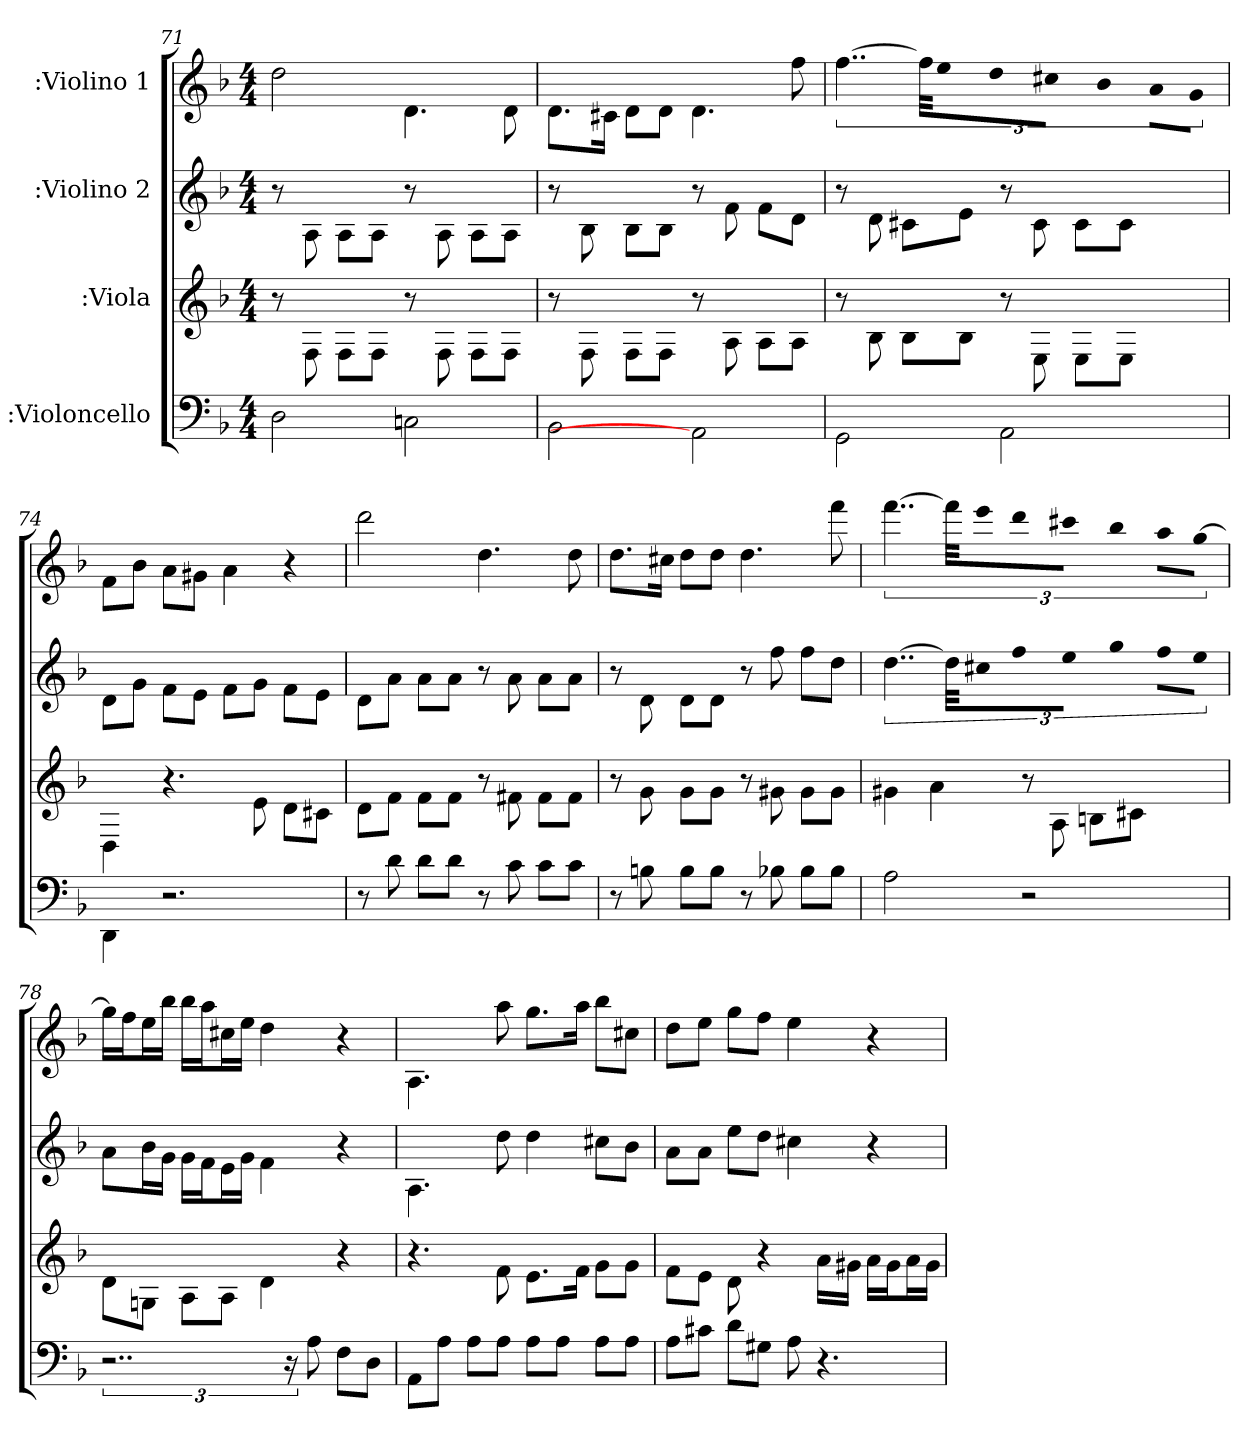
**kern	**kern	**kern	**kern
*part4	*part3	*part2	*part1
*staff4	*staff3	*staff2	*staff1
*I":Violoncello	*I":Viola	*I":Violino 2	*I":Violino 1
*k[b-]	*k[b-]	*k[b-]	*k[b-]
*d:	*d:	*d:	*d:
*M4/4	*M4/4	*M4/4	*M4/4
=71	=71	=71	=71
2D\	8r	8r	2dd\
.	8F\	8A\	.
.	8F\L	8A\L	.
.	8F\J	8A\J	.
2Cn\	8r	8r	4.d\
.	8F\	8A\	.
.	8F\L	8A\L	.
.	8F\J	8A\J	8d\
=72	=72	=72	=72
2BB-\	8r	8r	8.d\L
.	8F\	8B-\	.
.	.	.	16c#X\Jk
.	8F\L	8B-\L	8d\L
.	8F\J	8B-\J	8d\J
2AA\]	8r	8r	4.d\
.	8A\	8f\	.
.	8A\L	8f\L	.
.	8A\J	8d\J	8ff\
=73	=73	=73	=73
2GG\	8r	8r	[6..ff\
.	8B-\	8d\	.
.	8B-\L	8c#X\L	.
.	.	.	48ff\KLL]
.	.	.	16ee\J
.	8B-\J	8e\J	16dd\L
.	.	.	16cc#X\JJ
2AA\	8r	8r	4b-\
.	8E\	8c#\	.
.	8E\L	8c#\L	8a\L
.	8E\J	8c#\J	8g\J
=74	=74	=74	=74
4DD\	4D\	8d\L	8f\L
.	.	8g\J	8b-\J
2.r	4.r	8f\L	8a\L
.	.	8e\J	8g#X\J
.	.	8f\L	4a\
.	8e\	8g\J	.
.	8d\L	8f\L	4r
.	8c#X\J	8e\J	.
=75	=75	=75	=75
8r	8d\L	8d\L	2ddd\
8d\	8f\J	8a\J	.
8d\L	8f\L	8a\L	.
8d\J	8f\J	8a\J	.
8r	8r	8r	4.dd\
8c\	8f#X\	8a\	.
8c\L	8f#\L	8a\L	.
8c\J	8f#\J	8a\J	8dd\
=76	=76	=76	=76
8r	8r	8r	8.dd\L
8Bn\	8g\	8d\	.
.	.	.	16cc#X\Jk
8B\L	8g\L	8d\L	8dd\L
8B\J	8g\J	8d\J	8dd\J
8r	8r	8r	4.dd\
8B-X\	8g#X\	8ff\	.
8B-\L	8g#\L	8ff\L	.
8B-\J	8g#\J	8dd\J	8fff\
=77	=77	=77	=77
2A\	4g#X\	[6..dd\	[6..fff\
.	4a\	.	.
.	.	48dd\KLL]	48fff\KLL]
.	.	16cc#X\J	16eee\J
.	.	16ff\L	16ddd\L
.	.	16ee\JJ	16ccc#X\JJ
2r	8r	4gg\	4bb-\
.	8A\	.	.
.	8Bn\L	8ff\L	8aa\L
.	8c#X\J	8ee\J	[8gg\J
=78	=78	=78	=78
3..r	8d\L	8a\L	16gg\LL]
.	.	.	16ff\J
.	8Gn\J	16b-\L	16ee\L
.	.	16g\JJ	16bb-\JJ
.	8A\L	16g\LL	16bb-\LL
.	.	16f\J	16aa\J
.	8A\J	16e\L	16cc#X\L
.	.	16g\JJ	16ee\JJ
.	4d\	4f\	4dd\
24r	.	.	.
8A\	.	.	.
8F\L	4r	4r	4r
8D\J	.	.	.
=79	=79	=79	=79
8AA\L	4.r	4.A\	4.A\
8A\J	.	.	.
8A\L	.	.	.
8A\J	8f\	8dd\	8aa\
8A\L	8.e\L	4dd\	8.gg\L
8A\J	.	.	.
.	16f\Jk	.	16aa\Jk
8A\L	8g\L	8cc#X\L	8bb-\L
8A\J	8g\J	8b-\J	8cc#X\J
=80	=80	=80	=80
8A\L	8f\L	8a\L	8dd\L
8c#X\J	8e\J	8a\J	8ee\J
8d\L	8d\	8ee\L	8gg\L
8G#X\J	4r	8dd\J	8ff\J
8A\	.	4cc#X\	4ee\
4.r	16a\LL	.	.
.	16g#X\JJ	.	.
.	16a\LL	4r	4r
.	16g#\J	.	.
.	16a\L	.	.
.	16g#\JJ	.	.
=	=	=	=
*-	*-	*-	*-
